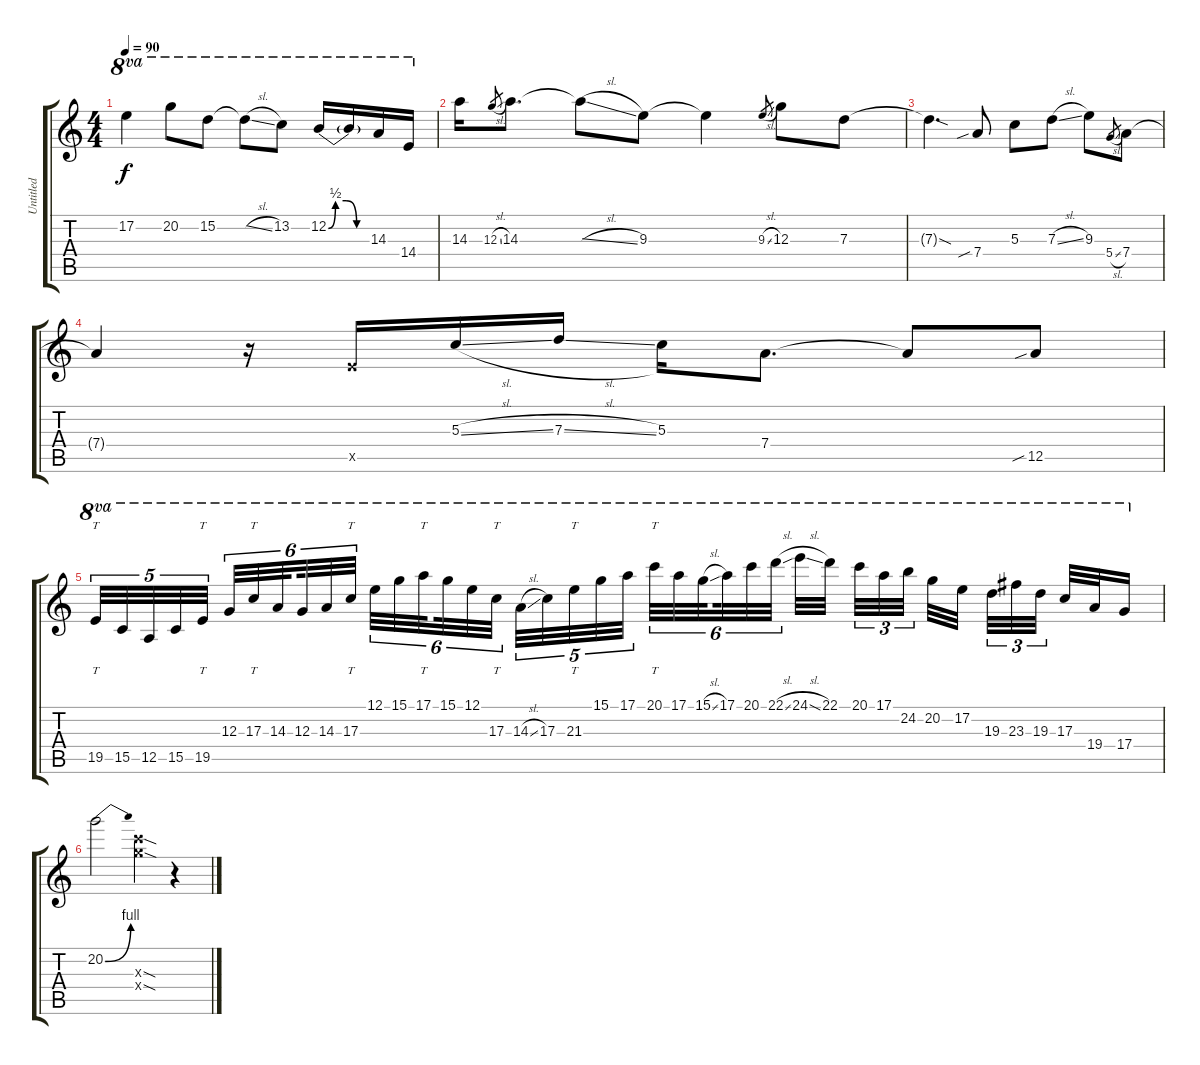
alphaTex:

\track ("Untitled" "Untitled") {instrument overdrivenguitar}
\staff {score tabs}
\tuning (E4 B3 G3 D3 A2 E2) {hide}
\ts (4 4)
\tempo 90
\clef g2
\ks c
17.2{t}.4{ot 8va dy f} 20.2.8{ot 8va} 15.2.8{ot 8va} 15.2{sl t}.8{ot 8va} 13.2.8{ot 8va} 12.2{be (custom 0 0 10 2 25 2 40 0 60 0)}.16{ot 8va} 12.2{t}.16{ot 8va} 14.3.16{ot 8va} 14.4.16{ot 8va} |
14.3.16 12.3{sl}.8{gr} 14.3.8{d} 14.3{sl t}.8 9.3.8 9.3{t}.4 9.3{sl}.8{gr} 12.3.8 7.3.8 |
7.3{sod t}.4{d} 7.4{sib}.8 5.3.8 7.3{sl}.8 9.3.8 5.4{sl}.8{gr} 7.4.8 |
7.4{t}.4 r.16 7.5{x}.16 5.3{sl}.16 7.3{sl}.16 5.3.16 7.4.8{d} 7.4{t}.8 12.5{sib}.8 |
19.5.32{tt tu (5 4) ot 8va} 15.5.32{tu (5 4) ot 8va} 12.5.32{tu (5 4) ot 8va} 15.5.32{tu (5 4) ot 8va} 19.5.32{tt tu (5 4) ot 8va beam splitsecondary} 12.3.32{tu (6 4) ot 8va} 17.3.32{tt tu (6 4) ot 8va} 14.3.32{tu (6 4) ot 8va beam splitsecondary} 12.3.32{tu (6 4) ot 8va} 14.3.32{tu (6 4) ot 8va} 17.3.32{tt tu (6 4) ot 8va} 12.1.32{tu (6 4) ot 8va} 15.1.32{tu (6 4) ot 8va} 17.1.32{tt tu (6 4) ot 8va beam splitsecondary} 15.1.32{tu (6 4) ot 8va} 12.1.32{tu (6 4) ot 8va} 17.3.32{tt tu (6 4) ot 8va beam splitsecondary} 14.3{sl}.32{tu (5 4) ot 8va} 17.3.32{tu (5 4) ot 8va} 21.3.32{tt tu (5 4) ot 8va} 15.1.32{tu (5 4) ot 8va} 17.1.32{tu (5 4) ot 8va} 20.1.32{tt tu (6 4) ot 8va} 17.1.32{tu (6 4) ot 8va} 15.1{sl}.32{tu (6 4) ot 8va beam splitsecondary} 17.1.32{tu (6 4) ot 8va} 20.1.32{tu (6 4) ot 8va} 22.1{sl}.32{tu (6 4) ot 8va beam splitsecondary} 24.1{sl}.32{ot 8va} 22.1.32{ot 8va beam splitsecondary} 20.1.32{tu (3 2) ot 8va} 17.1.32{tu (3 2) ot 8va} 24.2.32{tu (3 2) ot 8va} 20.2.32{ot 8va} 17.2.32{ot 8va beam splitsecondary} 19.3.32{tu (3 2) ot 8va} 23.3.32{tu (3 2) ot 8va} 19.3.32{tu (3 2) ot 8va beam splitsecondary} 17.3.32{ot 8va} 19.4.32{ot 8va} 17.4.16{ot 8va} |
20.2{be (bend 0 0 60 4)}.2 (17.3{sod x} 17.4{sod x}).4 r.4
